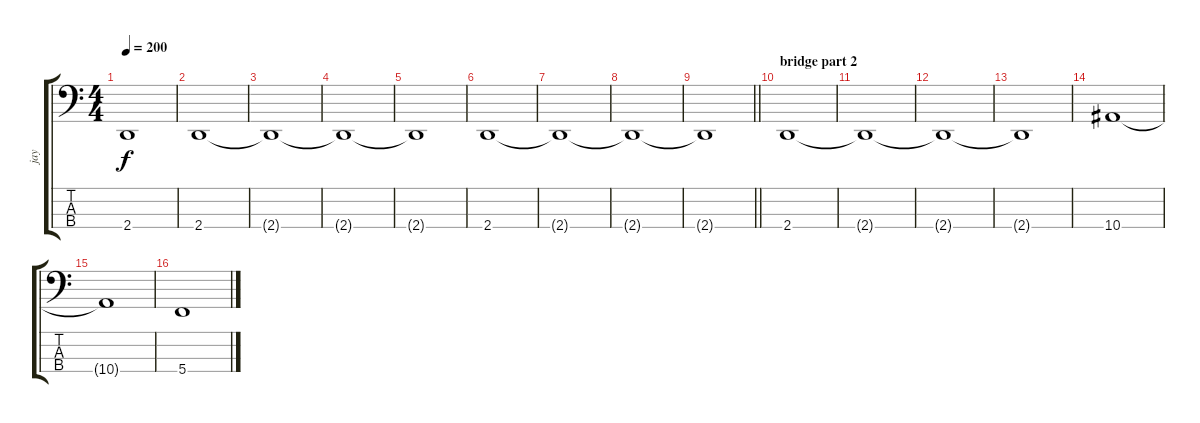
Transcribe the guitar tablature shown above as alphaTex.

\track ("jay" "jay") {instrument electricbassfinger}
\staff {score tabs}
\tuning (F2 C2 G1 C1) {hide}
\ts (4 4)
\tempo 200
\clef f4
\ks c
2.4{t}.1{dy f} |
2.4.1 |
2.4{t}.1 |
2.4{t}.1 |
2.4{t}.1 |
2.4.1 |
2.4{t}.1 |
2.4{t}.1 |
\barLineRight lightlight
2.4{t}.1 |
\section ("" "bridge part 2")
2.4.1 |
2.4{t}.1 |
2.4{t}.1 |
2.4{t}.1 |
10.4.1 |
10.4{t}.1 |
5.4.1
